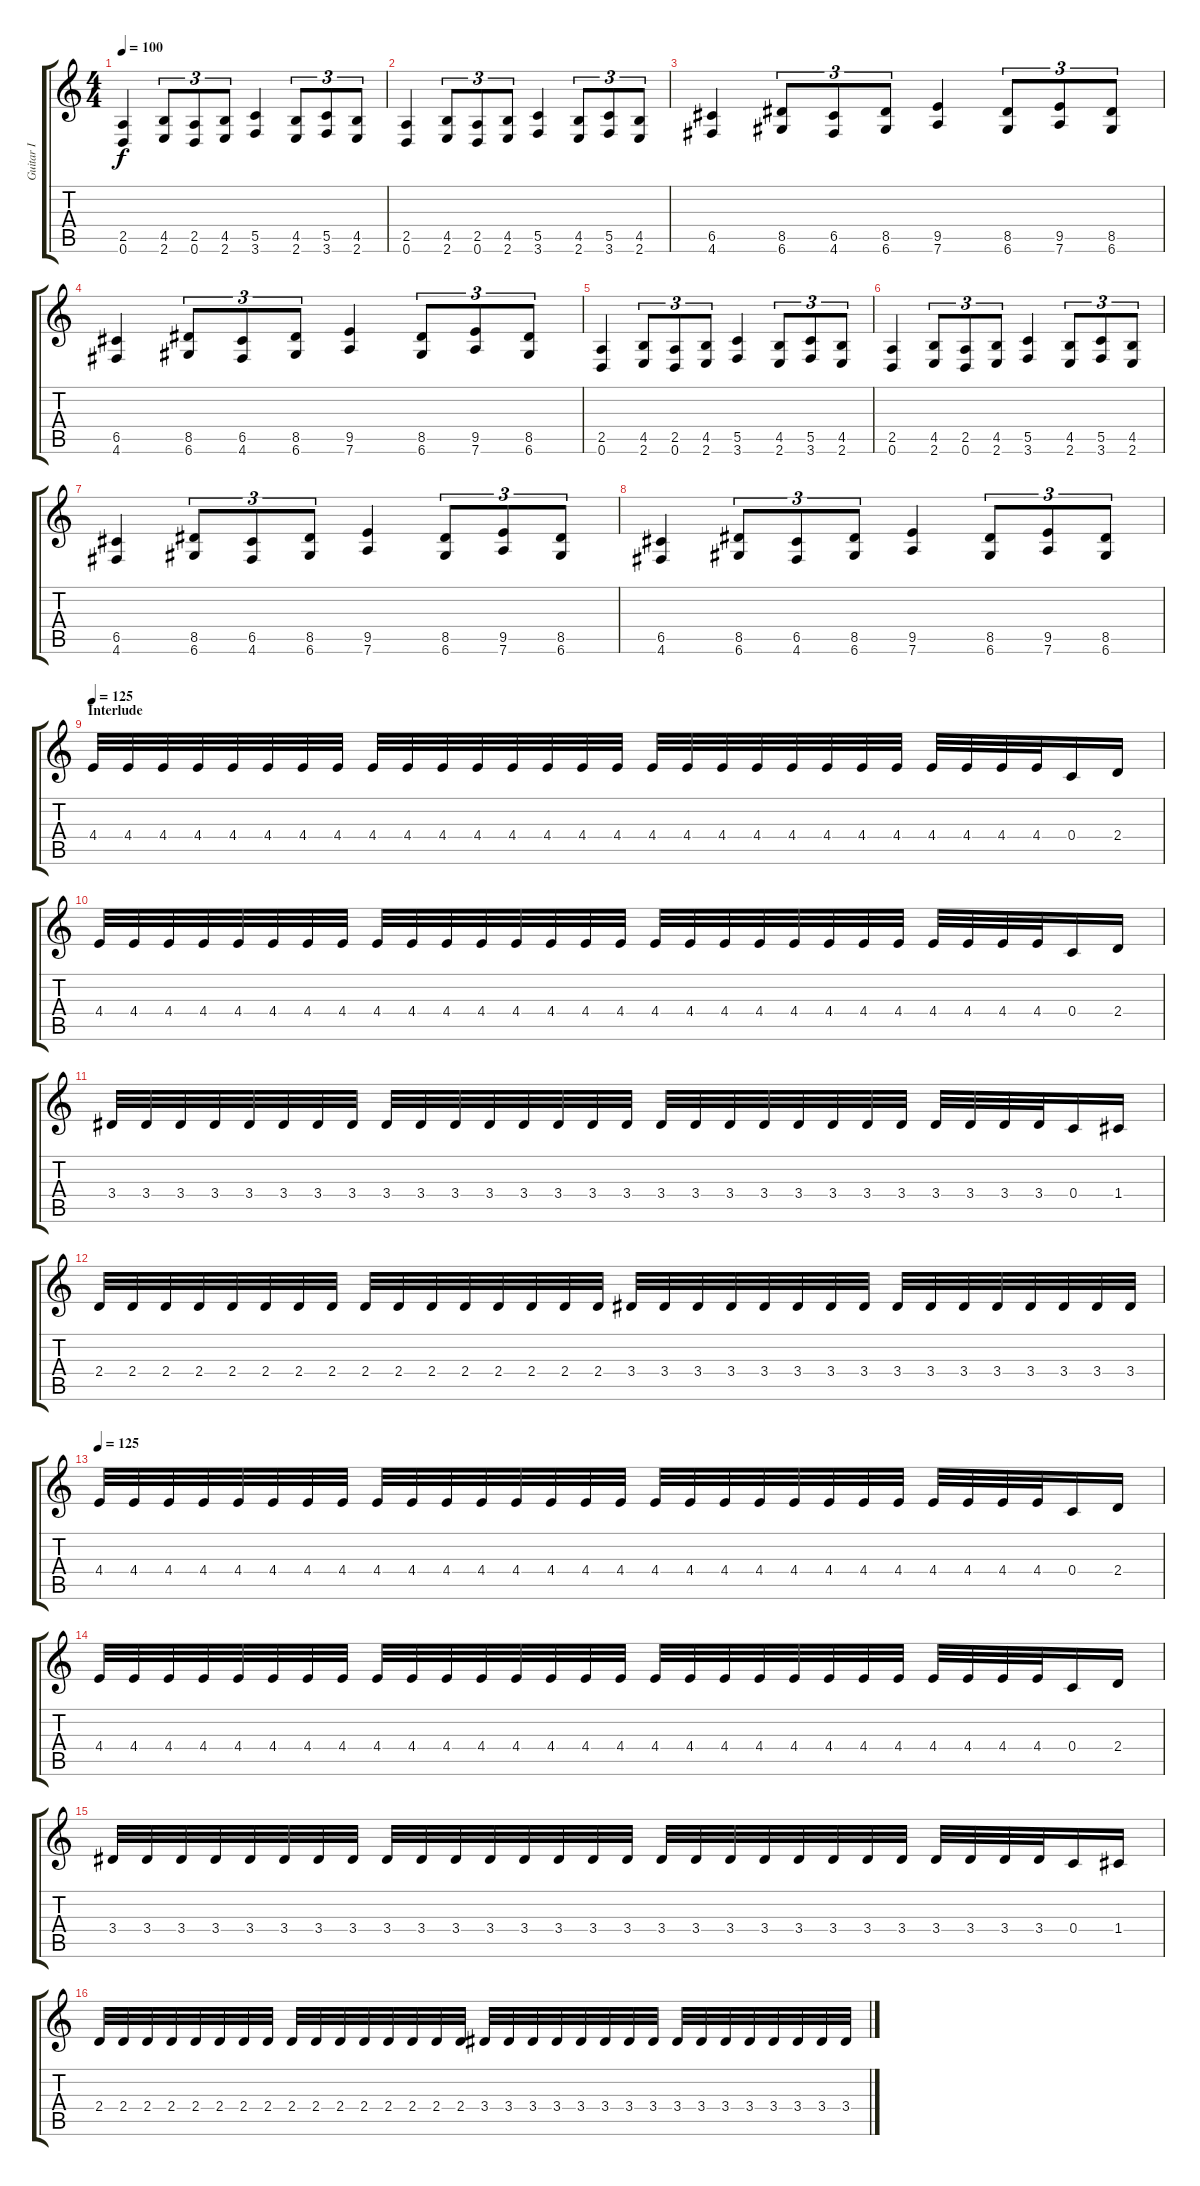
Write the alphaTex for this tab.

\track ("Guitar I" "Guitar I") {instrument distortionguitar}
\staff {score tabs}
\tuning (D4 A3 F3 C3 G2 D2) {hide}
\ts (4 4)
\tempo 100
\clef g2
\ks c
(2.5 0.6).4{dy f} (4.5 2.6).8{tu (3 2)} (2.5 0.6).8{tu (3 2)} (4.5 2.6).8{tu (3 2)} (5.5 3.6).4 (4.5 2.6).8{tu (3 2)} (5.5 3.6).8{tu (3 2)} (4.5 2.6).8{tu (3 2)} |
(2.5 0.6).4 (4.5 2.6).8{tu (3 2)} (2.5 0.6).8{tu (3 2)} (4.5 2.6).8{tu (3 2)} (5.5 3.6).4 (4.5 2.6).8{tu (3 2)} (5.5 3.6).8{tu (3 2)} (4.5 2.6).8{tu (3 2)} |
(6.5 4.6).4 (8.5 6.6).8{tu (3 2)} (6.5 4.6).8{tu (3 2)} (8.5 6.6).8{tu (3 2)} (9.5 7.6).4 (8.5 6.6).8{tu (3 2)} (9.5 7.6).8{tu (3 2)} (8.5 6.6).8{tu (3 2)} |
(6.5 4.6).4 (8.5 6.6).8{tu (3 2)} (6.5 4.6).8{tu (3 2)} (8.5 6.6).8{tu (3 2)} (9.5 7.6).4 (8.5 6.6).8{tu (3 2)} (9.5 7.6).8{tu (3 2)} (8.5 6.6).8{tu (3 2)} |
(2.5 0.6).4 (4.5 2.6).8{tu (3 2)} (2.5 0.6).8{tu (3 2)} (4.5 2.6).8{tu (3 2)} (5.5 3.6).4 (4.5 2.6).8{tu (3 2)} (5.5 3.6).8{tu (3 2)} (4.5 2.6).8{tu (3 2)} |
(2.5 0.6).4 (4.5 2.6).8{tu (3 2)} (2.5 0.6).8{tu (3 2)} (4.5 2.6).8{tu (3 2)} (5.5 3.6).4 (4.5 2.6).8{tu (3 2)} (5.5 3.6).8{tu (3 2)} (4.5 2.6).8{tu (3 2)} |
(6.5 4.6).4 (8.5 6.6).8{tu (3 2)} (6.5 4.6).8{tu (3 2)} (8.5 6.6).8{tu (3 2)} (9.5 7.6).4 (8.5 6.6).8{tu (3 2)} (9.5 7.6).8{tu (3 2)} (8.5 6.6).8{tu (3 2)} |
(6.5 4.6).4 (8.5 6.6).8{tu (3 2)} (6.5 4.6).8{tu (3 2)} (8.5 6.6).8{tu (3 2)} (9.5 7.6).4 (8.5 6.6).8{tu (3 2)} (9.5 7.6).8{tu (3 2)} (8.5 6.6).8{tu (3 2)} |
\section ("" "Interlude")
\tempo 125
4.4.32 4.4.32 4.4.32 4.4.32 4.4.32 4.4.32 4.4.32 4.4.32 4.4.32 4.4.32 4.4.32 4.4.32 4.4.32 4.4.32 4.4.32 4.4.32 4.4.32 4.4.32 4.4.32 4.4.32 4.4.32 4.4.32 4.4.32 4.4.32 4.4.32 4.4.32 4.4.32 4.4.32 0.4.16 2.4.16 |
4.4.32 4.4.32 4.4.32 4.4.32 4.4.32 4.4.32 4.4.32 4.4.32 4.4.32 4.4.32 4.4.32 4.4.32 4.4.32 4.4.32 4.4.32 4.4.32 4.4.32 4.4.32 4.4.32 4.4.32 4.4.32 4.4.32 4.4.32 4.4.32 4.4.32 4.4.32 4.4.32 4.4.32 0.4.16 2.4.16 |
3.4.32 3.4.32 3.4.32 3.4.32 3.4.32 3.4.32 3.4.32 3.4.32 3.4.32 3.4.32 3.4.32 3.4.32 3.4.32 3.4.32 3.4.32 3.4.32 3.4.32 3.4.32 3.4.32 3.4.32 3.4.32 3.4.32 3.4.32 3.4.32 3.4.32 3.4.32 3.4.32 3.4.32 0.4.16 1.4.16 |
2.4.32 2.4.32 2.4.32 2.4.32 2.4.32 2.4.32 2.4.32 2.4.32 2.4.32 2.4.32 2.4.32 2.4.32 2.4.32 2.4.32 2.4.32 2.4.32 3.4.32 3.4.32 3.4.32 3.4.32 3.4.32 3.4.32 3.4.32 3.4.32 3.4.32 3.4.32 3.4.32 3.4.32 3.4.32 3.4.32 3.4.32 3.4.32 |
\tempo 125
4.4.32 4.4.32 4.4.32 4.4.32 4.4.32 4.4.32 4.4.32 4.4.32 4.4.32 4.4.32 4.4.32 4.4.32 4.4.32 4.4.32 4.4.32 4.4.32 4.4.32 4.4.32 4.4.32 4.4.32 4.4.32 4.4.32 4.4.32 4.4.32 4.4.32 4.4.32 4.4.32 4.4.32 0.4.16 2.4.16 |
4.4.32 4.4.32 4.4.32 4.4.32 4.4.32 4.4.32 4.4.32 4.4.32 4.4.32 4.4.32 4.4.32 4.4.32 4.4.32 4.4.32 4.4.32 4.4.32 4.4.32 4.4.32 4.4.32 4.4.32 4.4.32 4.4.32 4.4.32 4.4.32 4.4.32 4.4.32 4.4.32 4.4.32 0.4.16 2.4.16 |
3.4.32 3.4.32 3.4.32 3.4.32 3.4.32 3.4.32 3.4.32 3.4.32 3.4.32 3.4.32 3.4.32 3.4.32 3.4.32 3.4.32 3.4.32 3.4.32 3.4.32 3.4.32 3.4.32 3.4.32 3.4.32 3.4.32 3.4.32 3.4.32 3.4.32 3.4.32 3.4.32 3.4.32 0.4.16 1.4.16 |
2.4.32 2.4.32 2.4.32 2.4.32 2.4.32 2.4.32 2.4.32 2.4.32 2.4.32 2.4.32 2.4.32 2.4.32 2.4.32 2.4.32 2.4.32 2.4.32 3.4.32 3.4.32 3.4.32 3.4.32 3.4.32 3.4.32 3.4.32 3.4.32 3.4.32 3.4.32 3.4.32 3.4.32 3.4.32 3.4.32 3.4.32 3.4.32
